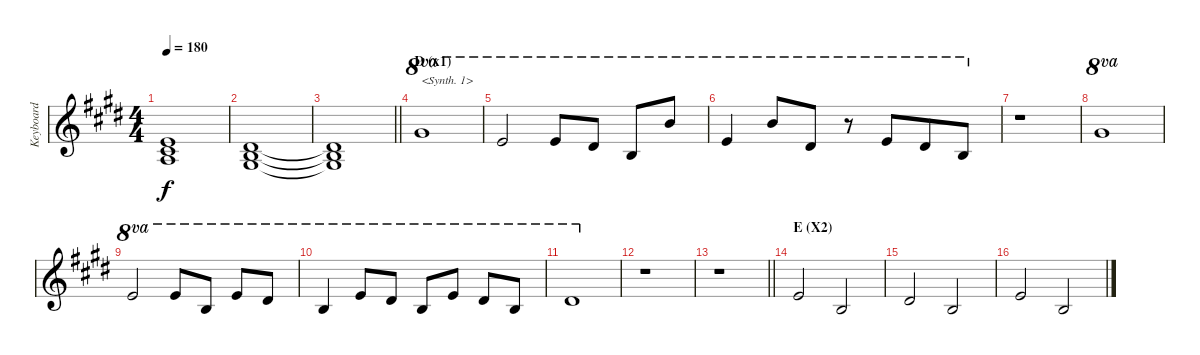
\track ("Keyboard" "Keyboard") {instrument lead8bassandlead}
\staff {score}
\tuning (E4 B3 G3 D3 A2 E2) {hide}
\ts (4 4)
\tempo 180
\clef g2
\ks e
(0.1 2.2 2.3).1{dy f} |
(4.2 4.3 6.4).1 |
\barLineRight lightlight
(4.2{t} 4.3{t} 6.4{t}).1 |
\section ("" "D (x1)")
16.1.1{ot 8va txt "<Synth. 1>" instrument synthstrings1} |
12.1.2{ot 8va} 12.1.8{ot 8va} 11.1.8{ot 8va} 7.1.8{ot 8va} 19.1.8{ot 8va} |
12.1.4{ot 8va} 19.1.8{ot 8va} 11.1.8{ot 8va} r.8{ot 8va} 12.1.8{ot 8va beam merge} 11.1.8{ot 8va} 7.1.8{ot 8va} |
r.1 |
16.1.1{ot 8va} |
12.1.2{ot 8va} 12.1.8{ot 8va} 7.1.8{ot 8va} 12.1.8{ot 8va} 11.1.8{ot 8va} |
7.1.4{ot 8va} 12.1.8{ot 8va} 11.1.8{ot 8va} 7.1.8{ot 8va} 12.1.8{ot 8va} 11.1.8{ot 8va} 7.1.8{ot 8va} |
11.1.1{ot 8va} |
r.1 |
\barLineRight lightlight
r.1 |
\section ("" "E (X2)")
0.1.2{instrument stringensemble1} 0.2.2 |
4.2.2 0.2.2 |
0.1.2 0.2.2
